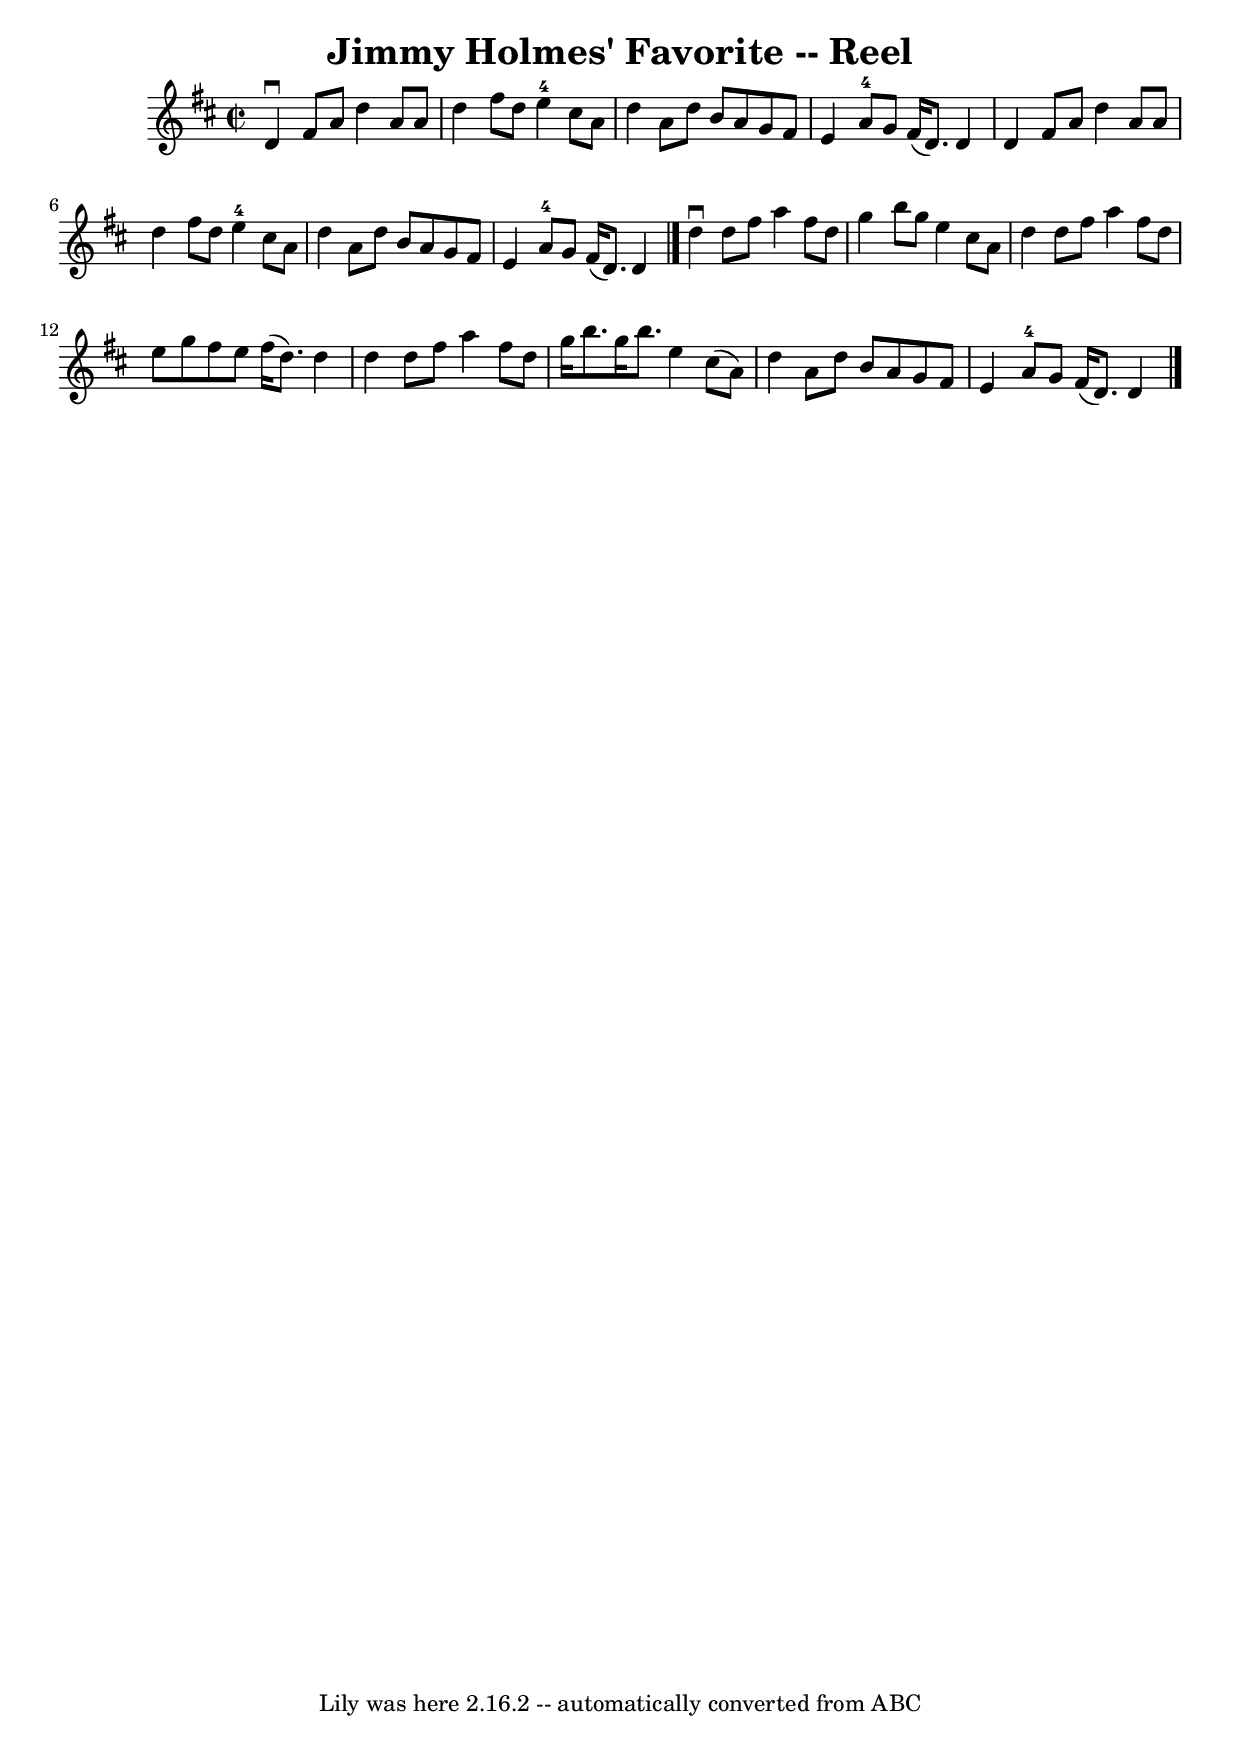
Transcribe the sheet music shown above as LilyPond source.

\version "2.16.2"
\include "Mammoth.ily"
\header {
  %% book = "Ryan's Mammoth Collection"
  crossRefNumber = "1"
  footnotes = "\\\\349"
  origin = "SCOTCH"
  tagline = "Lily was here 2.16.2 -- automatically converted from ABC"
  title = "Jimmy Holmes' Favorite -- Reel"

}
voicedefault =  {


  \override Staff.TimeSignature #'style = #'C
  \time 2/2 
  \key d \major
  d'4^\downbow fis'8 a'8 d''4 a'8 a'8   
  |
  d''4 fis''8 d''8 e''4-4 cis''8 a'8    |
  
  d''4 a'8 d''8 b'8 a'8 g'8 fis'8    |
  e'4 a'8-4 
  g'8 fis'16 (d'8.) d'4    |
  d'4 fis'8 a'8 d''4  
  a'8 a'8    |
  d''4 fis''8 d''8 e''4-4 cis''8    
  a'8    |
  d''4 a'8 d''8 b'8 a'8 g'8 fis'8    |
  
  e'4 a'8-4 g'8 fis'16 (d'8.) d'4    \bar "|." d''4^\downbow d''8 fis''8 a''4 fis''8 d''8    |
  g''4 b''8 
  g''8 e''4 cis''8 a'8    |
  d''4 d''8 fis''8 a''4   
  fis''8 d''8    |
  e''8 g''8 fis''8 e''8 fis''16 (
  d''8.) d''4    |
  d''4 d''8 fis''8 a''4 fis''8    
  d''8    |
  g''16 b''8. g''16 b''8. e''4 cis''8 (a'8)   |
  d''4 a'8 d''8 b'8 a'8 g'8 fis'8    |
  
  e'4 a'8-4 g'8 fis'16 (d'8.) d'4    \bar "|."   

}

\score{
  <<

    \context Staff="default"
    {
      \voicedefault 
      
    }

  >>
  \layout {
    
  }
  \midi {
  }

}
